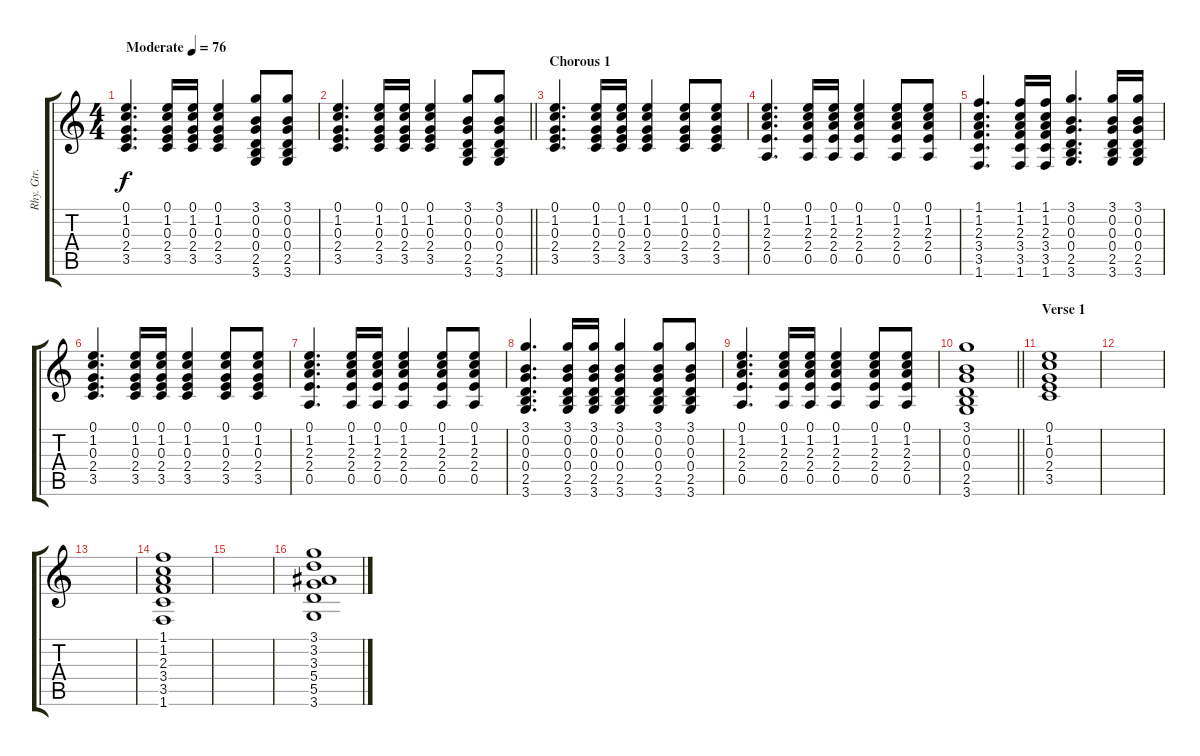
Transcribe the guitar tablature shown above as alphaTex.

\track ("Rhy. Gtr. 1" "Rhy. Gtr. ") {instrument acousticguitarsteel}
\staff {score tabs}
\tuning (E4 B3 G3 D3 A2 E2) {hide}
\ts (4 4)
\tempo (76 "Moderate")
\clef g2
\ks c
(0.1 1.2 0.3 2.4 3.5).4{d dy f instrument acousticguitarsteel} (0.1 1.2 0.3 2.4 3.5).16 (0.1 1.2 0.3 2.4 3.5).16 (0.1 1.2 0.3 2.4 3.5).4 (3.1 0.2 0.3 0.4 2.5 3.6).8 (3.1 0.2 0.3 0.4 2.5 3.6).8 |
\barLineRight lightlight
(0.1 1.2 0.3 2.4 3.5).4{d} (0.1 1.2 0.3 2.4 3.5).16 (0.1 1.2 0.3 2.4 3.5).16 (0.1 1.2 0.3 2.4 3.5).4 (3.1 0.2 0.3 0.4 2.5 3.6).8 (3.1 0.2 0.3 0.4 2.5 3.6).8 |
\section ("" "Chorous 1")
(0.1 1.2 0.3 2.4 3.5).4{d} (0.1 1.2 0.3 2.4 3.5).16 (0.1 1.2 0.3 2.4 3.5).16 (0.1 1.2 0.3 2.4 3.5).4 (0.1 1.2 0.3 2.4 3.5).8 (0.1 1.2 0.3 2.4 3.5).8 |
(0.1 1.2 2.3 2.4 0.5).4{d} (0.1 1.2 2.3 2.4 0.5).16 (0.1 1.2 2.3 2.4 0.5).16 (0.1 1.2 2.3 2.4 0.5).4 (0.1 1.2 2.3 2.4 0.5).8 (0.1 1.2 2.3 2.4 0.5).8 |
(1.1 1.2 2.3 3.4 3.5 1.6).4{d} (1.1 1.2 2.3 3.4 3.5 1.6).16 (1.1 1.2 2.3 3.4 3.5 1.6).16 (3.1 0.2 0.3 0.4 2.5 3.6).4{d} (3.1 0.2 0.3 0.4 2.5 3.6).16 (3.1 0.2 0.3 0.4 2.5 3.6).16 |
(0.1 1.2 0.3 2.4 3.5).4{d} (0.1 1.2 0.3 2.4 3.5).16 (0.1 1.2 0.3 2.4 3.5).16 (0.1 1.2 0.3 2.4 3.5).4 (0.1 1.2 0.3 2.4 3.5).8 (0.1 1.2 0.3 2.4 3.5).8 |
(0.1 1.2 2.3 2.4 0.5).4{d} (0.1 1.2 2.3 2.4 0.5).16 (0.1 1.2 2.3 2.4 0.5).16 (0.1 1.2 2.3 2.4 0.5).4 (0.1 1.2 2.3 2.4 0.5).8 (0.1 1.2 2.3 2.4 0.5).8 |
(3.1 0.2 0.3 0.4 2.5 3.6).4{d} (3.1 0.2 0.3 0.4 2.5 3.6).16 (3.1 0.2 0.3 0.4 2.5 3.6).16 (3.1 0.2 0.3 0.4 2.5 3.6).4 (3.1 0.2 0.3 0.4 2.5 3.6).8 (3.1 0.2 0.3 0.4 2.5 3.6).8 |
(0.1 1.2 2.3 2.4 0.5).4{d} (0.1 1.2 2.3 2.4 0.5).16 (0.1 1.2 2.3 2.4 0.5).16 (0.1 1.2 2.3 2.4 0.5).4 (0.1 1.2 2.3 2.4 0.5).8 (0.1 1.2 2.3 2.4 0.5).8 |
\barLineRight lightlight
(3.1 0.2 0.3 0.4 2.5 3.6).1 |
\section ("" "Verse 1")
(0.1 1.2 0.3 2.4 3.5).1 |
|
|
(1.1 1.2 2.3 3.4 3.5 1.6).1 |
|
(3.1 3.2 3.3 5.4 5.5 3.6).1
